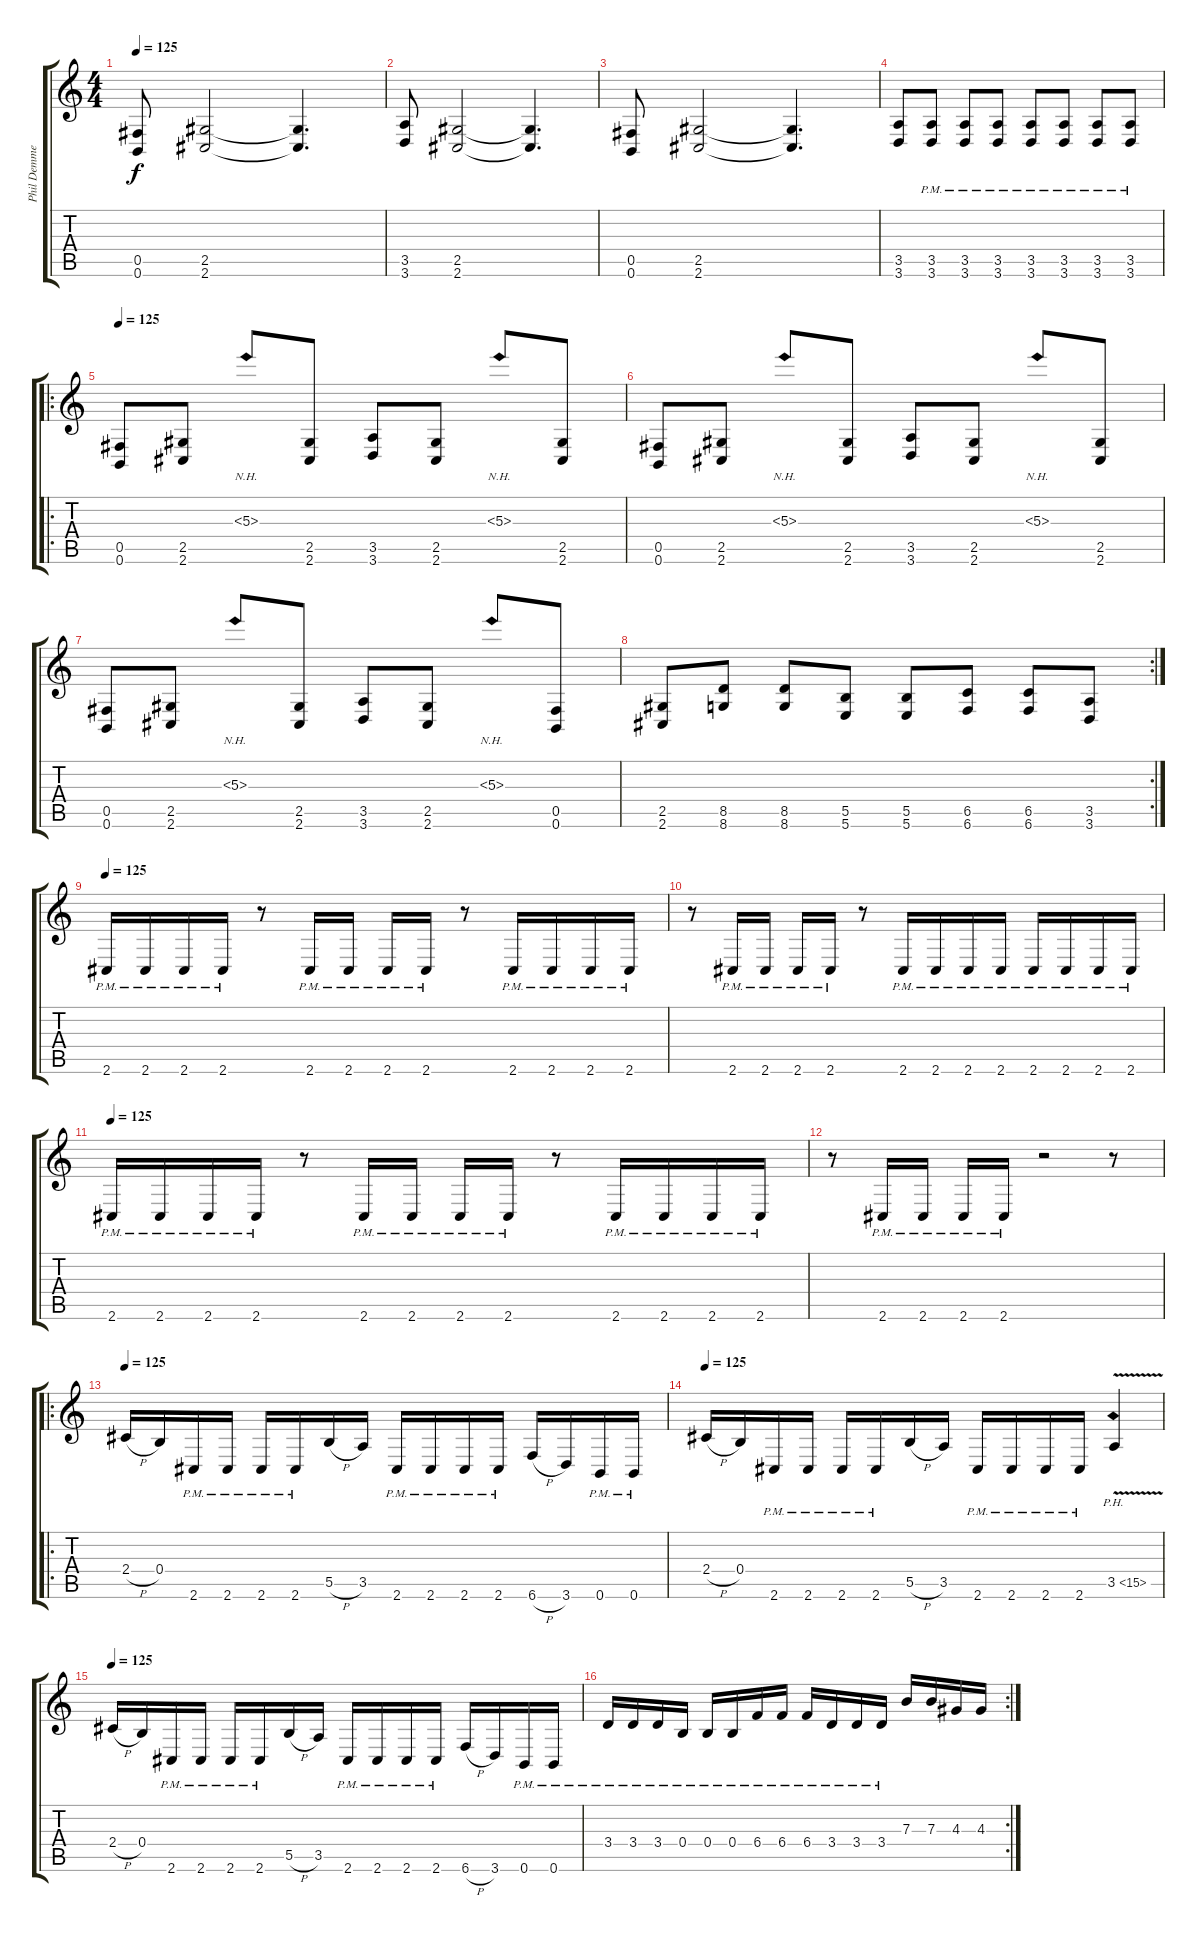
\track ("Phil Demmel" "Phil Demme") {instrument distortionguitar}
\staff {score tabs}
\tuning (Db4 Ab3 E3 B2 Gb2 B1) {hide}
\ts (4 4)
\tempo 125
\clef g2
\ks c
(0.5 0.6).8{dy f} (2.5 2.6).2 (2.5{t} 2.6{t}).4{d} |
(3.5 3.6).8 (2.5 2.6).2 (2.5{t} 2.6{t}).4{d} |
(0.5 0.6).8 (2.5 2.6).2 (2.5{t} 2.6{t}).4{d} |
(3.5 3.6).8 (3.5{pm} 3.6{pm}).8 (3.5{pm} 3.6{pm}).8 (3.5{pm} 3.6{pm}).8 (3.5{pm} 3.6{pm}).8 (3.5{pm} 3.6{pm}).8 (3.5{pm} 3.6{pm}).8 (3.5{pm} 3.6{pm}).8 |
\ro
\tempo 125
(0.5 0.6).8 (2.5 2.6).8 5.3{nh}.8 (2.5 2.6).8 (3.5 3.6).8 (2.5 2.6).8 5.3{nh}.8 (2.5 2.6).8 |
(0.5 0.6).8 (2.5 2.6).8 5.3{nh}.8 (2.5 2.6).8 (3.5 3.6).8 (2.5 2.6).8 5.3{nh}.8 (2.5 2.6).8 |
(0.5 0.6).8 (2.5 2.6).8 5.3{nh}.8 (2.5 2.6).8 (3.5 3.6).8 (2.5 2.6).8 5.3{nh}.8 (0.5 0.6).8 |
\rc 2
(2.5 2.6).8 (8.5 8.6).8 (8.5 8.6).8 (5.5 5.6).8 (5.5 5.6).8 (6.5 6.6).8 (6.5 6.6).8 (3.5 3.6).8 |
\tempo 125
2.6{pm}.16 2.6{pm}.16 2.6{pm}.16 2.6{pm}.16 r.8 2.6{pm}.16 2.6{pm}.16 2.6{pm}.16 2.6{pm}.16 r.8 2.6{pm}.16 2.6{pm}.16 2.6{pm}.16 2.6{pm}.16 |
r.8 2.6{pm}.16 2.6{pm}.16 2.6{pm}.16 2.6{pm}.16 r.8 2.6{pm}.16 2.6{pm}.16 2.6{pm}.16 2.6{pm}.16 2.6{pm}.16 2.6{pm}.16 2.6{pm}.16 2.6{pm}.16 |
\tempo 125
2.6{pm}.16 2.6{pm}.16 2.6{pm}.16 2.6{pm}.16 r.8 2.6{pm}.16 2.6{pm}.16 2.6{pm}.16 2.6{pm}.16 r.8 2.6{pm}.16 2.6{pm}.16 2.6{pm}.16 2.6{pm}.16 |
r.8 2.6{pm}.16 2.6{pm}.16 2.6{pm}.16 2.6{pm}.16 r.2 r.8 |
\ro
\tempo 125
2.4{h}.16{volume 16 instrument distortionguitar} 0.4.16 2.6{pm}.16 2.6{pm}.16 2.6{pm}.16 2.6{pm}.16 5.5{h}.16 3.5.16 2.6{pm}.16 2.6{pm}.16 2.6{pm}.16 2.6{pm}.16 6.6{h}.16 3.6.16 0.6{pm}.16 0.6{pm}.16 |
\tempo 125
2.4{h}.16{volume 16 instrument distortionguitar} 0.4.16 2.6{pm}.16 2.6{pm}.16 2.6{pm}.16 2.6{pm}.16 5.5{h}.16 3.5.16 2.6{pm}.16 2.6{pm}.16 2.6{pm}.16 2.6{pm}.16 3.5{ph 12 v}.4 |
\tempo 125
2.4{h}.16{volume 16 instrument distortionguitar} 0.4.16 2.6{pm}.16 2.6{pm}.16 2.6{pm}.16 2.6{pm}.16 5.5{h}.16 3.5.16 2.6{pm}.16 2.6{pm}.16 2.6{pm}.16 2.6{pm}.16 6.6{h}.16 3.6.16 0.6{pm}.16 0.6{pm}.16 |
\rc 2
3.4{pm}.16 3.4{pm}.16 3.4{pm}.16 0.4{pm}.16 0.4{pm}.16 0.4{pm}.16 6.4{pm}.16 6.4{pm}.16 6.4{pm}.16 3.4{pm}.16 3.4{pm}.16 3.4{pm}.16 7.3.16 7.3.16 4.3.16 4.3.16
